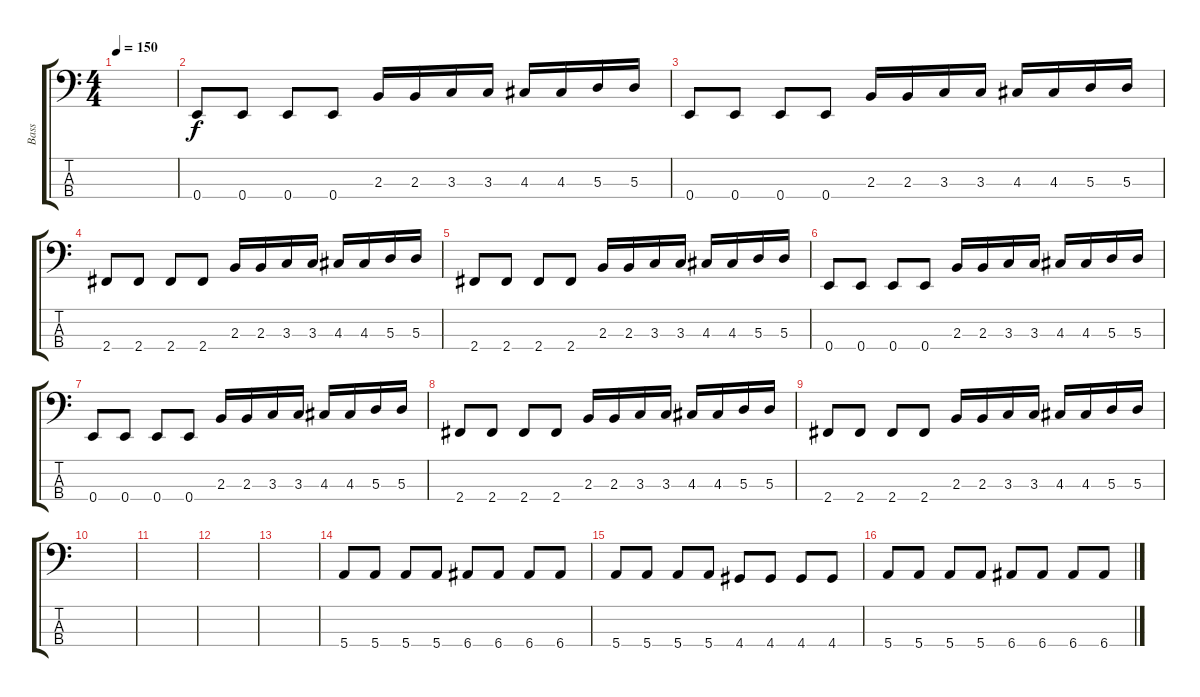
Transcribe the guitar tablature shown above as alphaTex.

\track ("Bass" "Bass") {instrument electricbasspick}
\staff {score tabs}
\tuning (G2 D2 A1 E1) {hide}
\ts (4 4)
\tempo 150
\clef f4
\ks c
|
0.4.8 0.4.8 0.4.8 0.4.8 2.3.16 2.3.16 3.3.16 3.3.16 4.3.16 4.3.16 5.3.16 5.3.16 |
0.4.8 0.4.8 0.4.8 0.4.8 2.3.16 2.3.16 3.3.16 3.3.16 4.3.16 4.3.16 5.3.16 5.3.16 |
2.4.8 2.4.8 2.4.8 2.4.8 2.3.16 2.3.16 3.3.16 3.3.16 4.3.16 4.3.16 5.3.16 5.3.16 |
2.4.8 2.4.8 2.4.8 2.4.8 2.3.16 2.3.16 3.3.16 3.3.16 4.3.16 4.3.16 5.3.16 5.3.16 |
0.4.8 0.4.8 0.4.8 0.4.8 2.3.16 2.3.16 3.3.16 3.3.16 4.3.16 4.3.16 5.3.16 5.3.16 |
0.4.8 0.4.8 0.4.8 0.4.8 2.3.16 2.3.16 3.3.16 3.3.16 4.3.16 4.3.16 5.3.16 5.3.16 |
2.4.8 2.4.8 2.4.8 2.4.8 2.3.16 2.3.16 3.3.16 3.3.16 4.3.16 4.3.16 5.3.16 5.3.16 |
2.4.8 2.4.8 2.4.8 2.4.8 2.3.16 2.3.16 3.3.16 3.3.16 4.3.16 4.3.16 5.3.16 5.3.16 |
|
|
|
|
5.4.8 5.4.8 5.4.8 5.4.8 6.4.8 6.4.8 6.4.8 6.4.8 |
5.4.8 5.4.8 5.4.8 5.4.8 4.4.8 4.4.8 4.4.8 4.4.8 |
5.4.8 5.4.8 5.4.8 5.4.8 6.4.8 6.4.8 6.4.8 6.4.8
